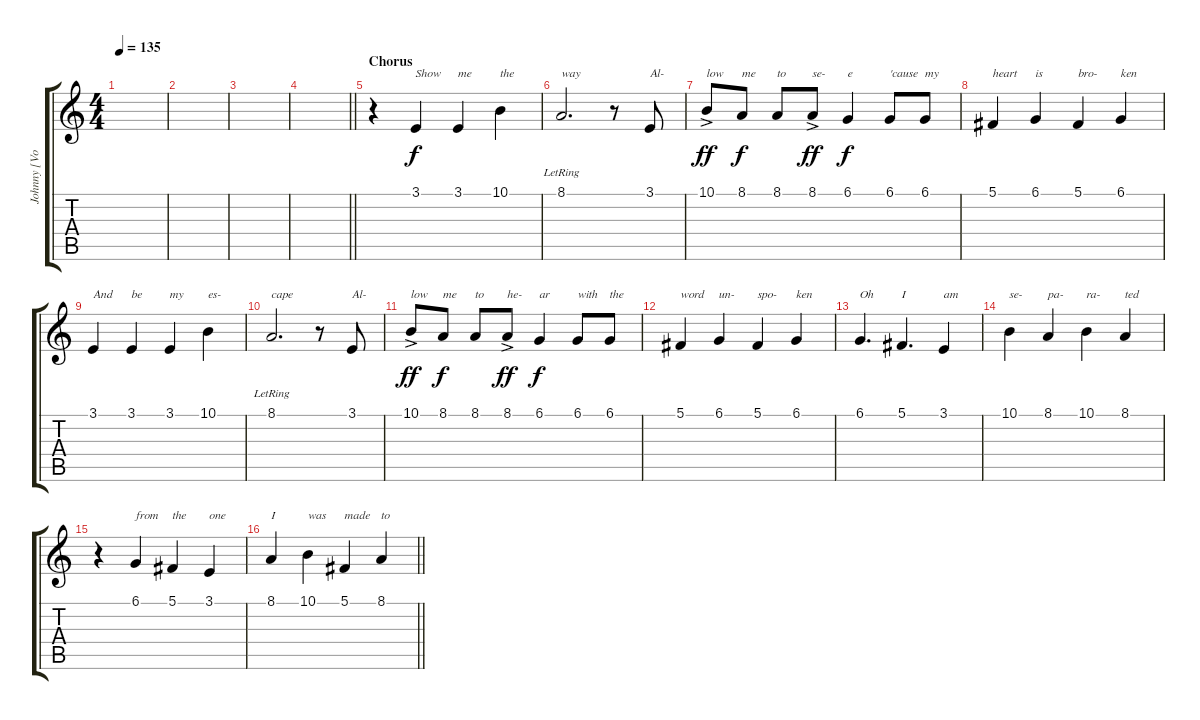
\track ("Johnny [Vox]" "Johnny [Vo") {instrument lead2sawtooth}
\staff {score tabs}
\tuning (Db4 Ab3 E3 B2 Gb2 B1) {hide}
\ts (4 4)
\tempo 135
\clef g2
\ks c
|
|
|
\barLineRight lightlight
|
\section ("" "Chorus")
r.4 3.1.4{txt "Show"} 3.1.4{txt "me"} 10.1.4{txt "the"} |
8.1{lr}.2{d txt "way"} r.8 3.1.8{txt "Al-"} |
10.1{ac}.8{txt "low" dy ff} 8.1.8{txt "me" dy f} 8.1.8{txt "to"} 8.1{ac}.8{txt "se-" dy ff} 6.1.4{txt "e" dy f} 6.1.8{txt "'cause"} 6.1.8{txt "my"} |
5.1.4{txt "heart"} 6.1.4{txt "is"} 5.1.4{txt "bro-"} 6.1.4{txt "ken"} |
3.1.4{txt "And"} 3.1.4{txt "be"} 3.1.4{txt "my"} 10.1.4{txt "es-"} |
8.1{lr}.2{d txt "cape"} r.8 3.1.8{txt "Al-"} |
10.1{ac}.8{txt "low" dy ff} 8.1.8{txt "me" dy f} 8.1.8{txt "to"} 8.1{ac}.8{txt "he-" dy ff} 6.1.4{txt "ar" dy f} 6.1.8{txt "with"} 6.1.8{txt "the"} |
5.1.4{txt "word"} 6.1.4{txt "un-"} 5.1.4{txt "spo-"} 6.1.4{txt "ken"} |
6.1.4{d txt "Oh"} 5.1.4{d txt "I"} 3.1.4{txt "am"} |
10.1.4{txt "se-"} 8.1.4{txt "pa-"} 10.1.4{txt "ra-"} 8.1.4{txt "ted"} |
r.4 6.1.4{txt "from"} 5.1.4{txt "the"} 3.1.4{txt "one"} |
\barLineRight lightlight
8.1.4{txt "I"} 10.1.4{txt "was"} 5.1.4{txt "made"} 8.1.4{txt "to"}
